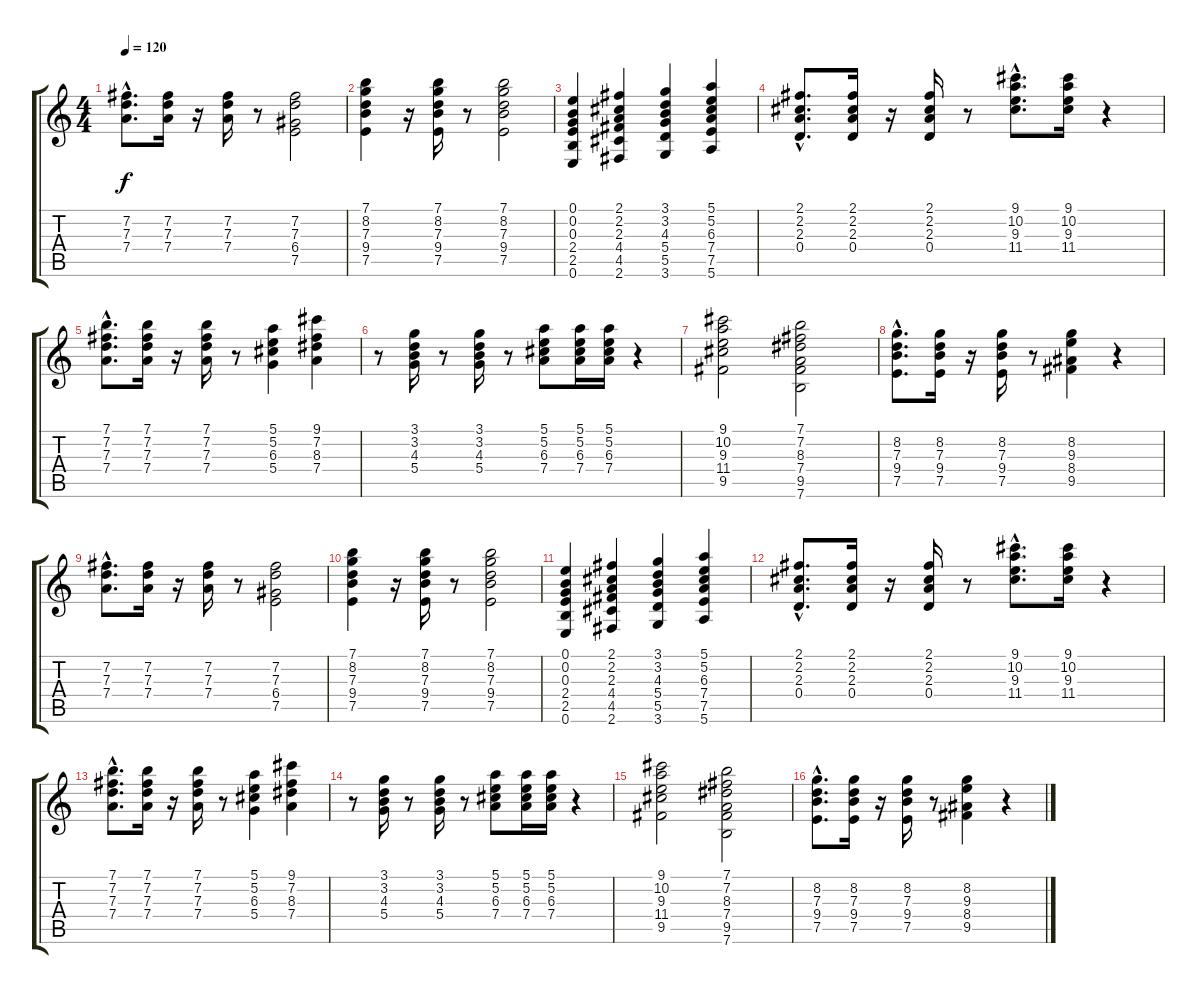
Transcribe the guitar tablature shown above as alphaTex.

\track "" {instrument acousticguitarsteel}
\staff {score tabs}
\tuning (E4 B3 G3 D3 A2 E2) {hide}
\ts (4 4)
\tempo 120
\clef g2
\ks c
(7.2{hac} 7.3{hac} 7.4{hac}).8{d dy f} (7.2 7.3 7.4).16 r.16 (7.2 7.3 7.4).16 r.8 (7.2 7.3 6.4 7.5).2 |
(7.1 8.2 7.3 9.4 7.5).4 r.16 (7.1 8.2 7.3 9.4 7.5).16 r.8 (7.1 8.2 7.3 9.4 7.5).2 |
(0.1 0.2 0.3 2.4 2.5 0.6).4 (2.1 2.2 2.3 4.4 4.5 2.6).4 (3.1 3.2 4.3 5.4 5.5 3.6).4 (5.1 5.2 6.3 7.4 7.5 5.6).4 |
(2.1{hac} 2.2{hac} 2.3{hac} 0.4{hac}).8{d} (2.1 2.2 2.3 0.4).16 r.16 (2.1 2.2 2.3 0.4).16 r.8 (9.1{hac} 10.2{hac} 9.3{hac} 11.4{hac}).8{d} (9.1 10.2 9.3 11.4).16 r.4 |
(7.1{hac} 7.2{hac} 7.3{hac} 7.4{hac}).8{d} (7.1 7.2 7.3 7.4).16 r.16 (7.1 7.2 7.3 7.4).16 r.8 (5.1 5.2 6.3 5.4).4 (9.1 7.2 8.3 7.4).4 |
r.8 (3.1 3.2 4.3 5.4).16 r.8 (3.1 3.2 4.3 5.4).16 r.8 (5.1 5.2 6.3 7.4).8 (5.1 5.2 6.3 7.4).16 (5.1 5.2 6.3 7.4).16 r.4 |
(9.1 10.2 9.3 11.4 9.5).2 (7.1 7.2 8.3 7.4 9.5 7.6).2 |
(8.2{hac} 7.3{hac} 9.4{hac} 7.5{hac}).8{d} (8.2 7.3 9.4 7.5).16 r.16 (8.2 7.3 9.4 7.5).16 r.8 (8.2 9.3 8.4 9.5).4 r.4 |
(7.2{hac} 7.3{hac} 7.4{hac}).8{d} (7.2 7.3 7.4).16 r.16 (7.2 7.3 7.4).16 r.8 (7.2 7.3 6.4 7.5).2 |
(7.1 8.2 7.3 9.4 7.5).4 r.16 (7.1 8.2 7.3 9.4 7.5).16 r.8 (7.1 8.2 7.3 9.4 7.5).2 |
(0.1 0.2 0.3 2.4 2.5 0.6).4 (2.1 2.2 2.3 4.4 4.5 2.6).4 (3.1 3.2 4.3 5.4 5.5 3.6).4 (5.1 5.2 6.3 7.4 7.5 5.6).4 |
(2.1{hac} 2.2{hac} 2.3{hac} 0.4{hac}).8{d} (2.1 2.2 2.3 0.4).16 r.16 (2.1 2.2 2.3 0.4).16 r.8 (9.1{hac} 10.2{hac} 9.3{hac} 11.4{hac}).8{d} (9.1 10.2 9.3 11.4).16 r.4 |
(7.1{hac} 7.2{hac} 7.3{hac} 7.4{hac}).8{d} (7.1 7.2 7.3 7.4).16 r.16 (7.1 7.2 7.3 7.4).16 r.8 (5.1 5.2 6.3 5.4).4 (9.1 7.2 8.3 7.4).4 |
r.8 (3.1 3.2 4.3 5.4).16 r.8 (3.1 3.2 4.3 5.4).16 r.8 (5.1 5.2 6.3 7.4).8 (5.1 5.2 6.3 7.4).16 (5.1 5.2 6.3 7.4).16 r.4 |
(9.1 10.2 9.3 11.4 9.5).2 (7.1 7.2 8.3 7.4 9.5 7.6).2 |
(8.2{hac} 7.3{hac} 9.4{hac} 7.5{hac}).8{d} (8.2 7.3 9.4 7.5).16 r.16 (8.2 7.3 9.4 7.5).16 r.8 (8.2 9.3 8.4 9.5).4 r.4
